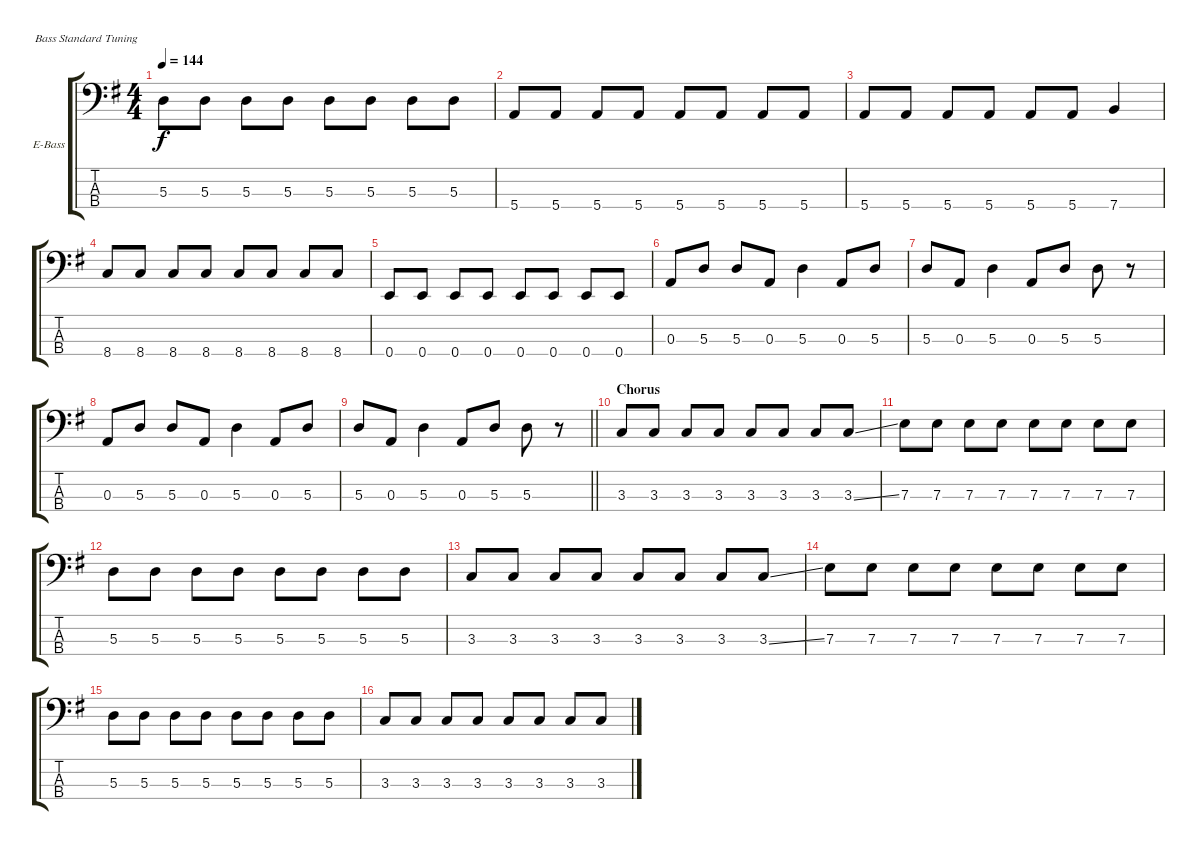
\bracketExtendMode groupsimilarinstruments
\firstSystemTrackNameOrientation horizontal
\otherSystemsTrackNameOrientation horizontal
\track ("Bass Guitar" "E-Bass") {instrument electricbassfinger}
\staff {score tabs}
\tuning (G2 D2 A1 E1)
\ts (4 4)
\tempo 144
\clef f4
\ks g
5.3.8{dy f} 5.3.8 5.3.8 5.3.8 5.3.8 5.3.8 5.3.8 5.3.8 |
5.4.8 5.4.8 5.4.8 5.4.8 5.4.8 5.4.8 5.4.8 5.4.8 |
5.4.8 5.4.8 5.4.8 5.4.8 5.4.8 5.4.8 7.4.4 |
8.4.8 8.4.8 8.4.8 8.4.8 8.4.8 8.4.8 8.4.8 8.4.8 |
0.4.8 0.4.8 0.4.8 0.4.8 0.4.8 0.4.8 0.4.8 0.4.8 |
0.3.8 5.3.8 5.3.8 0.3.8 5.3.4 0.3.8 5.3.8 |
5.3.8 0.3.8 5.3.4 0.3.8 5.3.8 5.3.8 r.8 |
0.3.8 5.3.8 5.3.8 0.3.8 5.3.4 0.3.8 5.3.8 |
\barLineRight lightlight
5.3.8 0.3.8 5.3.4 0.3.8 5.3.8 5.3.8 r.8 |
\section ("" "Chorus")
3.3.8 3.3.8 3.3.8 3.3.8 3.3.8 3.3.8 3.3.8 3.3{ss}.8 |
7.3.8 7.3.8 7.3.8 7.3.8 7.3.8 7.3.8 7.3.8 7.3.8 |
5.3.8 5.3.8 5.3.8 5.3.8 5.3.8 5.3.8 5.3.8 5.3.8 |
3.3.8 3.3.8 3.3.8 3.3.8 3.3.8 3.3.8 3.3.8 3.3{ss}.8 |
7.3.8 7.3.8 7.3.8 7.3.8 7.3.8 7.3.8 7.3.8 7.3.8 |
5.3.8 5.3.8 5.3.8 5.3.8 5.3.8 5.3.8 5.3.8 5.3.8 |
3.3.8 3.3.8 3.3.8 3.3.8 3.3.8 3.3.8 3.3.8 3.3{ss}.8
